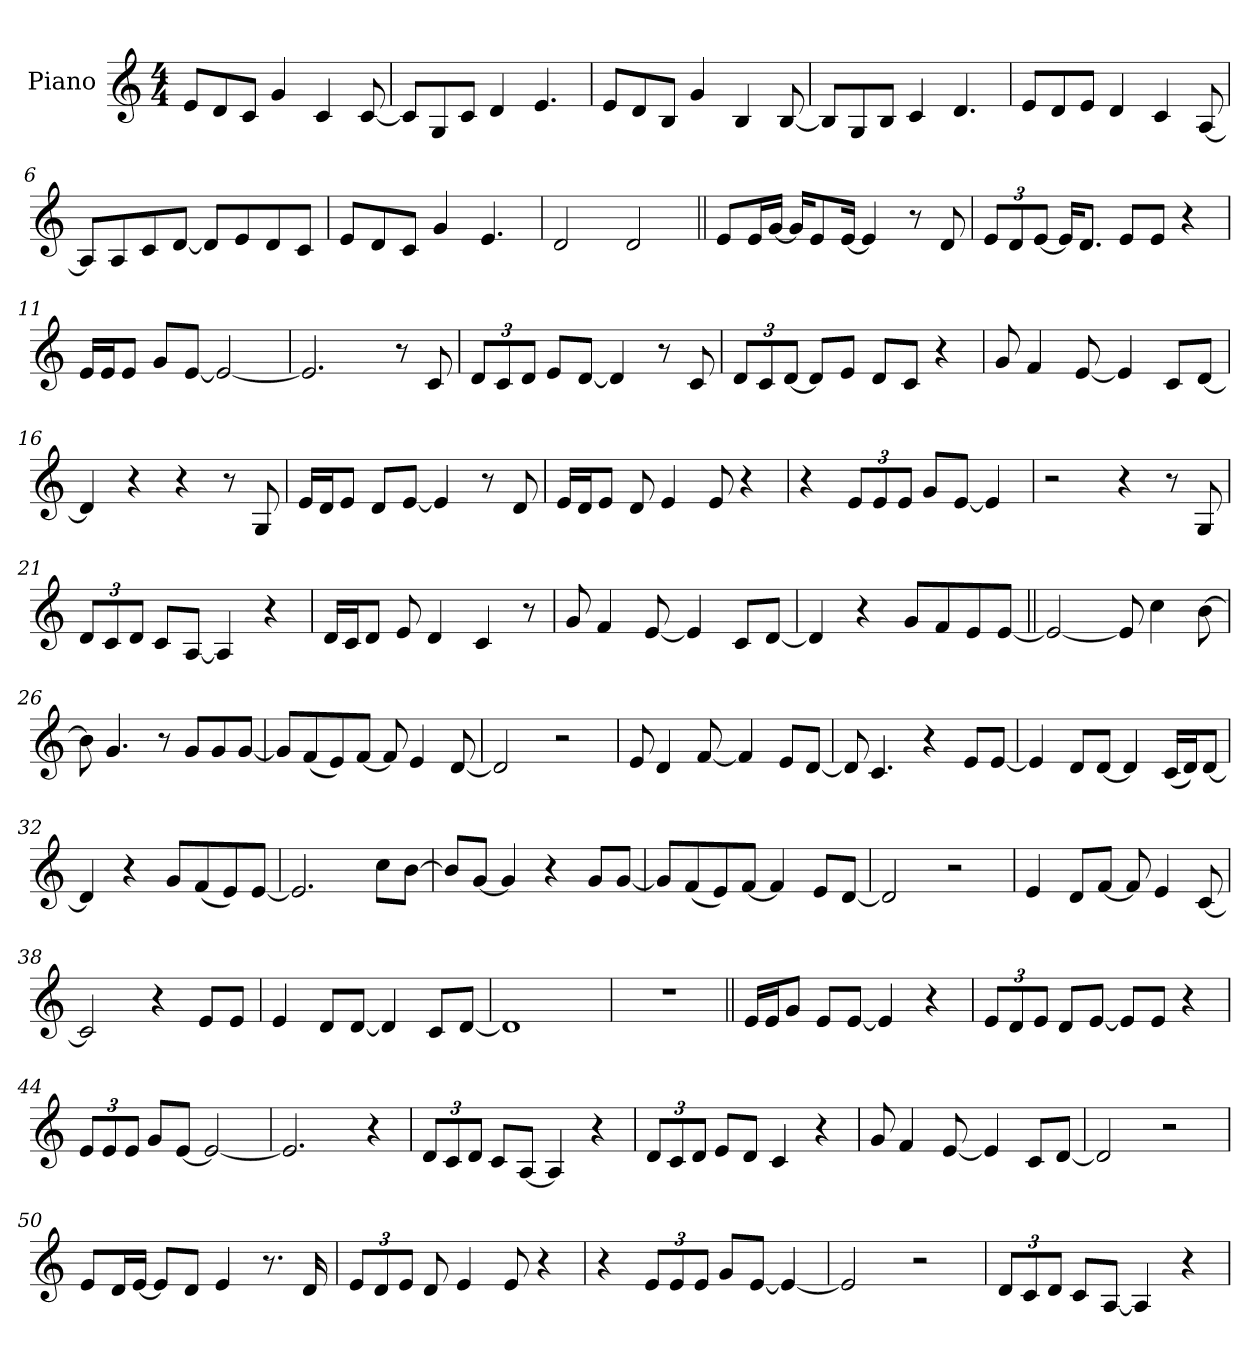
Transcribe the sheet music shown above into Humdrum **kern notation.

**kern
*part1
*staff1
*I"Piano
*I'Pno.
*clefG2
*k[]
*M4/4
*MM125
=1
8e!L
8d!
8c!J
4g!
4c!
[8c!
=2
8c!L]
8G!
8c!J
4d!
4.e!
=3
8e!L
8d!
8B!J
4g!
4B!
[8B!
=4
8B!L]
8G!
8B!J
4c!
4.d!
=5
8e!L
8d!
8e!J
4d!
4c!
[8A!
=6
8A!L]
8A!
8c!
[8d!J
8d!L]
8e!
8d!
8c!J
=7
8e!L
8d!
8c!J
4g!
4.e!
=8
2d!
2d!
=9||
8eL
16eL
[16gJJ
16gKL]
8e
[16eJk
4e]
8r
8d
=10
*Xbrackettup
12eL
12d
[12eJ
16eKL]
8.dJ
8eL
8eJ
4r
=11
16eLL
16eJ
8eJ
8gL
[8eJ
2e_
=12
2.e]
8r
8c
=13
12dL
12c
12dJ
8eL
[8dJ
4d]
8r
8c
=14
12dL
12c
[12dJ
8dL]
8eJ
8dL
8cJ
4r
=15
8g
4f
[8e
4e]
8cL
[8dJ
=16
4d]
4r
4r
8r
8G
=17
16eLL
16dJ
8eJ
8dL
[8eJ
4e]
8r
8d
=18
16eLL
16dJ
8eJ
8d
4e
8e
4r
=19
4r
12eL
12e
12eJ
8gL
[8eJ
4e]
=20
2r
4r
8r
8G
=21
12dL
12c
12dJ
8cL
[8AJ
4A]
4r
=22
16dLL
16cJ
8dJ
8e
4d
4c
8r
=23
8g
4f
[8e
4e]
8cL
[8dJ
=24
4d]
4r
8gL
8f
8e
[8eJ
=25||
2e_
8e]
4cc
[8b
=26
8b]
4.g
8r
8gL
8g
[8gJ
=27
8gL]
(8f
8e)
[8fJ
8f]
4e
[8d
=28
2d]
2r
=29
8e
4d
[8f
4f]
8eL
[8dJ
=30
8d]
4.c
4r
8eL
[8eJ
=31
4e]
8dL
[8dJ
4d]
(16cLL
16dJ)
[8dJ
=32
4d]
4r
8gL
(8f
8e)
[8eJ
=33
2.e]
8ccL
[8bJ
=34
8bL]
[8gJ
4g]
4r
8gL
[8gJ
=35
8gL]
(8f
8e)
[8fJ
4f]
8eL
[8dJ
=36
2d]
2r
=37
4e
8dL
[8fJ
8f]
4e
[8c
=38
2c]
4r
8eL
8eJ
=39
4e
8dL
[8dJ
4d]
8cL
[8dJ
=40
1d]
=41
1r
=42||
16eLL
16eJ
8gJ
8eL
[8eJ
4e]
4r
=43
12eL
12d
12eJ
8dL
[8eJ
8eL]
8eJ
4r
=44
12eL
12e
12eJ
8gL
[8eJ
2e_
=45
2.e]
4r
=46
12dL
12c
12dJ
8cL
[8AJ
4A]
4r
=47
12dL
12c
12dJ
8eL
8dJ
4c
4r
=48
8g
4f
[8e
4e]
8cL
[8dJ
=49
2d]
2r
=50
8eL
16dL
[16eJJ
8eL]
8dJ
4e
8.r
16d
=51
12eL
12d
12eJ
8d
4e
8e
4r
=52
4r
12eL
12e
12eJ
8gL
[8eJ
4e_
=53
2e]
2r
=54
12dL
12c
12dJ
8cL
[8AJ
4A]
4r
=
*-
